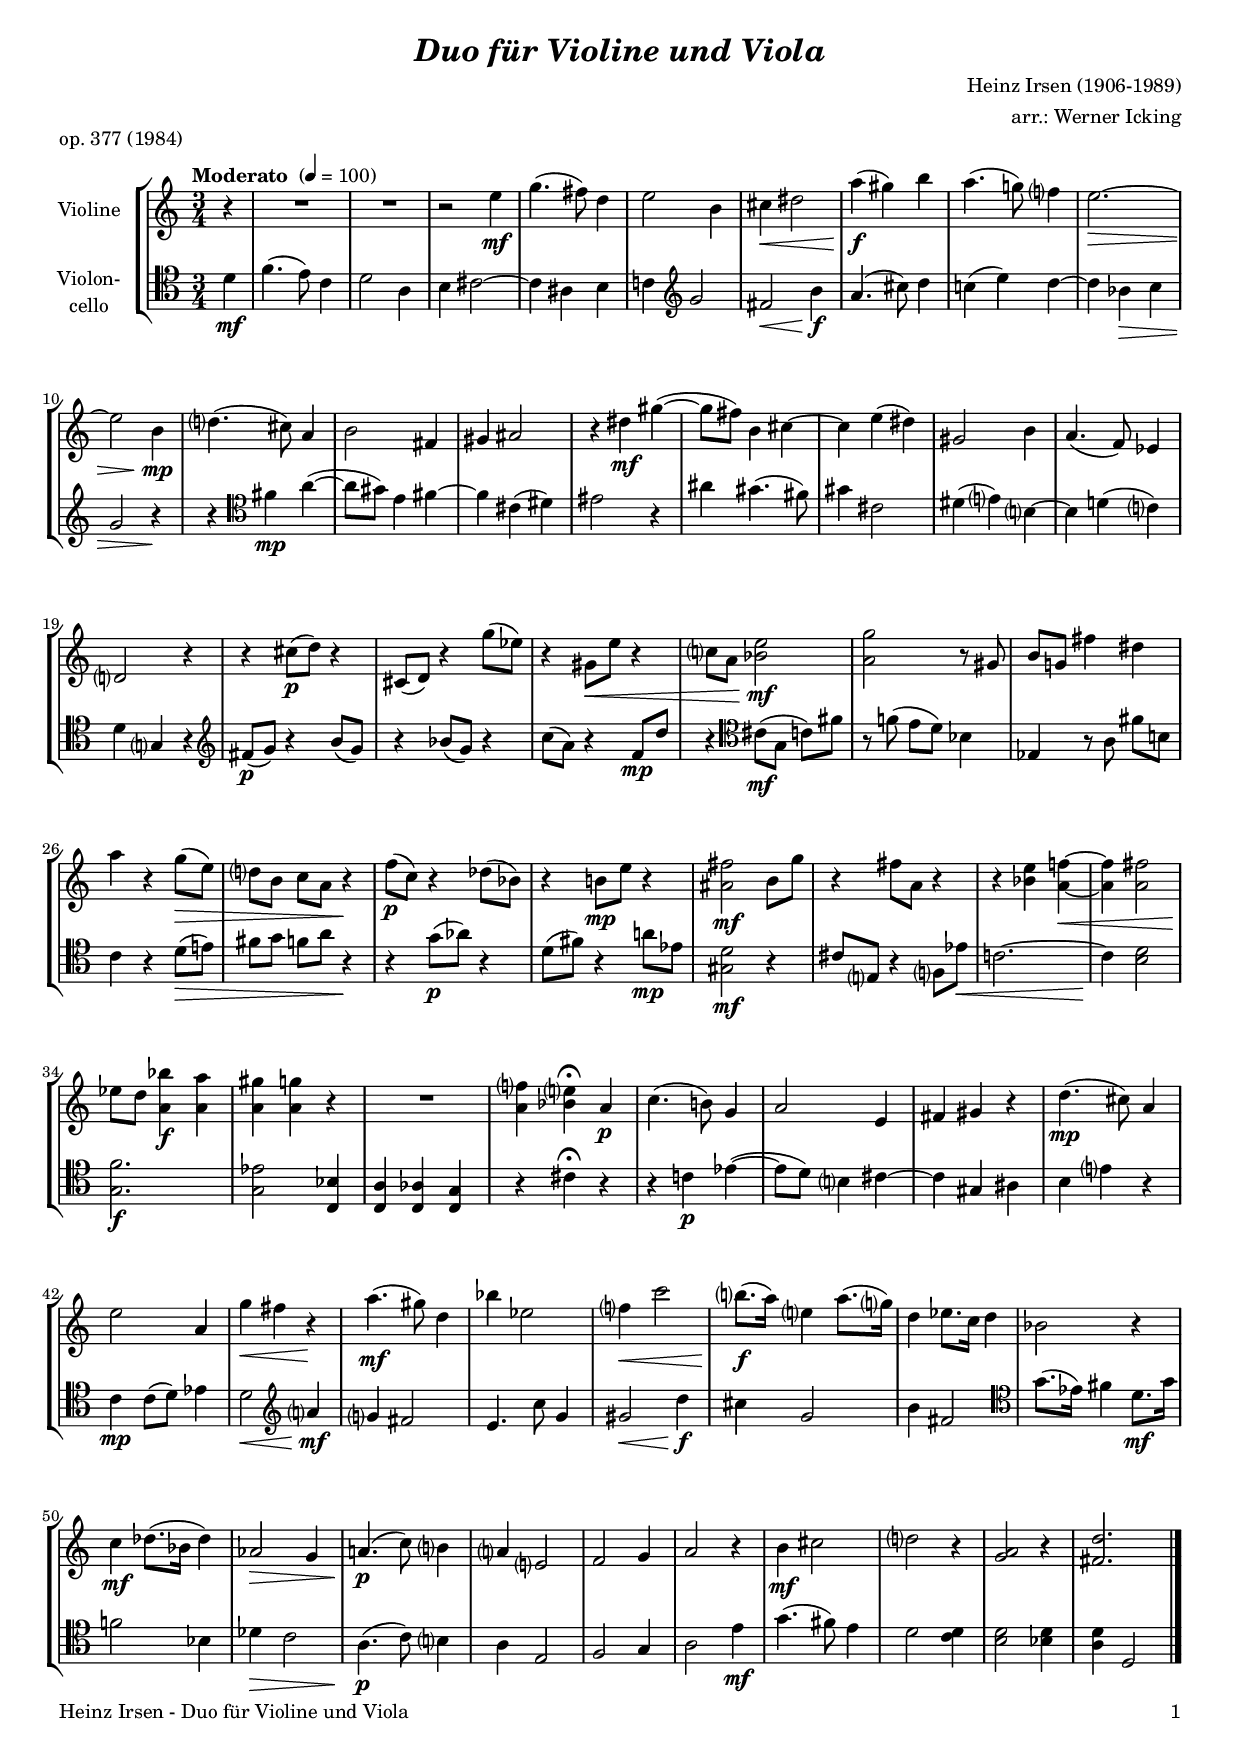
\version "2.20.2"
\include "deutsch.ly"

#(set-global-staff-size 17)

\header {
  title     = \markup \bold \italic "Duo für Violine und Viola"
  composer  = "Heinz Irsen (1906-1989)"
  arranger  = "arr.: Werner Icking"
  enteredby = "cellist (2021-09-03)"
  piece     = "op. 377 (1984)"
}

voiceconsts = {
 \key c \major
 \time 3/4
% \clef "bass"
 \clef "treble"
% \numericTimeSignature
 \compressEmptyMeasures
  % Set default beaming for all staves
  \set Timing.beamExceptions = #'()
  \set Timing.baseMoment     = #(ly:make-moment 1 4)
  \set Timing.beatStructure  = #'(1 1 1)
 \tempo "Moderato " 4=100
}

mivl = "violin"
miba = "cello"

barc = \markup \italic "(arco)"
bpiz = \markup \italic "(pizz.)"
dcaf = \mark \markup \box \italic "D.C. al Fine"
fine = \mark \markup \box \italic "Fine"
pizz = \markup \italic "pizz."
rit  = \mark \markup \box \italic "rit."

va = \relative c'' {
  \voiceconsts

  \partial 4 r4
  R2.*2
  r2 e4\mf g4.( fis8) d4

  e2 h4
  cis\< dis2
  a'4(\!\f gis) h
  a4.( g!8) f?4
  e2.~\>
  e2 h4\!\mp

  d?4.( cis8) a4
  h2 fis4
  gis ais2
  r4 dis\mf gis(~
  gis8 fis) h,4 cis~

  cis e( dis)
  gis,2 h4
  a4.( f8) es4
  d?2 r4
  r cis'8(\p d) r4

  cis,8( d) r4 g'8( es)
  r4 gis,8\< e' r4
  c?8 a <b e>2\!\mf
  <a g'> r8 gis

  h g! fis'4 dis
  a' r g8(\> e)
  d? h c a r4\!
  f'8(\p c) r4 des8( b)

  r4 h!8\mp e r4
  <ais, fis'>2\mf h8 g'
  r4 fis8 a, r4
  r <b e> <a f'!>~\<
  <a f'> <a fis'>2
  es'8\! d <a b'>4\f <a a'>

  <a gis'> <a g'> r
  R2.
  <a f'?>4 <b e?>\fermata a\p
  c4.( h!8) g4
  a2 e4

  fis gis r
  d'4.(\mp cis8) a4
  e'2 a,4
  g'\< fis r\!
  a4.(\mf gis8) d4

  b' es,2
  f?4\< c'2
  h?8.(\!\f a16) e?4 a8.( g?16)
  d4 es8. c16 d4

  b2 r4
  c\mf des8.( b16 des4)
  as2\> g4
  a!4.(\!\p c8) h?4
  a? e?2

  f2 g4
  a2 r4
  h\mf cis2
  d? r4
  <g, a>2 r4
  <fis d'>2. \bar "|."
}

vb = \relative c' {
  \voiceconsts
  \clef "tenor"

  \partial 4 d4\mf
  f4.( e8) c4
  d2 a4
  h cis2~
  cis4 ais h

  c! \clef "treble" g'2
  fis\< h4\!\f
  a4.( cis8) d4
  c!( e) d~
  d b\>  c
  g2 r4\!

  r \clef "tenor" fis\mp a(~
  a8 gis) e4 fis~
  fis cis( dis)
  eis2 r4
  ais gis4.( fis8)

  gis4 cis,2
  dis4( e?) h?~
  h d!( c?)
  d g,? r \clef "treble"
  fis'8(\p g) r4 h8( g)

  r4 b8( g) r4
  c8( a) r4 f8\mp d'
  r4 \clef "tenor" cis,8(\mf g c) fis
  r f!( e d) b4

  es, r8 a fis' h,!
  c4 r d8(\> e!)
  fis g f a r4\!
  r g8(\p as) r4

  d,8( fis) r4 a!8\mp es
  <gis, d'>2\mf r4
  cis8 e,? r4 f?8 es'\<
  c!2.~
  c4\! <h d>2
  <g f'>2.\f

  <g es'>2 <c, b'>4
  <c a'> <c as'> <c g'>
  r cis'\fermata r
  r c!\p es(~
  es8 d) h?4 cis~

  cis gis ais
  h e? r
  c\mp c8( d) es4
  d2\< \clef "treble" a'?4\!\mf
  g? fis2

  e4. c'8 g4
  gis2\< d'4\!\f
  cis g2
  h4 fis2 \clef "tenor"

  g8.( es16) fis4 d8.\mf g16
  f!2 b,4
  des\> c2
  a4.(\!\p c8) h?4
  a e2

  f g4
  a2 e'4\mf
  g4.( fis8) e4
  d2 <c d>4
  <h d>2 <b d>4
  <a d> d,2 \bar "|."
}


music = \new StaffGroup <<
      \new Staff {
        \set Staff.midiInstrument = \mivl
        \set Staff.instrumentName = \markup \center-column { "Violine" }
        \transpose c c { \va }
      }
      
      \new Staff {
        \set Staff.midiInstrument = \miba
        \set Staff.instrumentName = \markup \center-column { "Violon-" "cello" }
        \transpose c c { \vb }
      }
>>

\book {
  \paper {
    print-page-number = ##t
    print-first-page-number = ##t
    ragged-last-bottom = ##f
    oddHeaderMarkup = \markup \null
    evenHeaderMarkup = \markup \null
    oddFooterMarkup = \markup {
      \fill-line {
        \on-the-fly #print-page-number-check-first
        "Heinz Irsen - Duo für Violine und Viola" \fromproperty #'page:page-number-string
      }
    }
    evenFooterMarkup = \oddFooterMarkup
  } \score {
    \music
    \layout {}
  }

  \score {
    \unfoldRepeats \music

    \midi {
      \context {
        \Score
      }
    }
  }
}